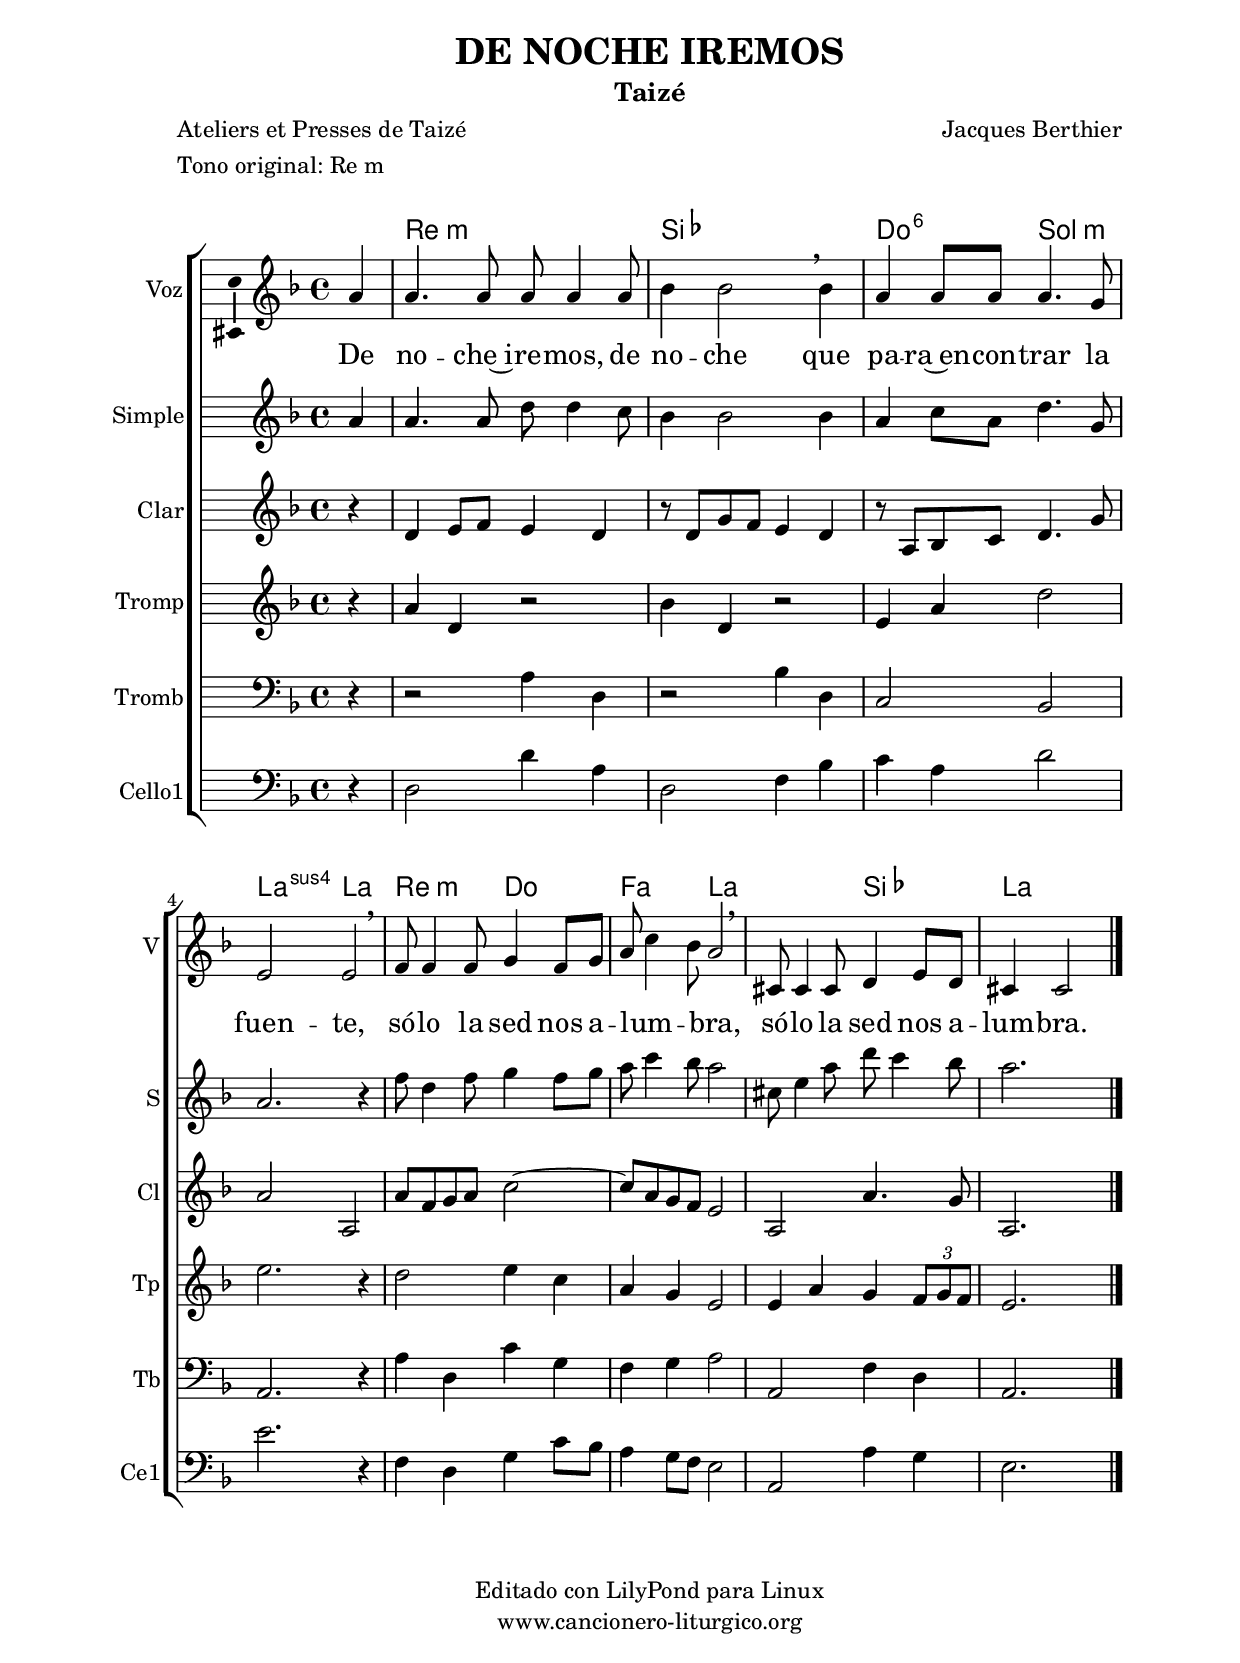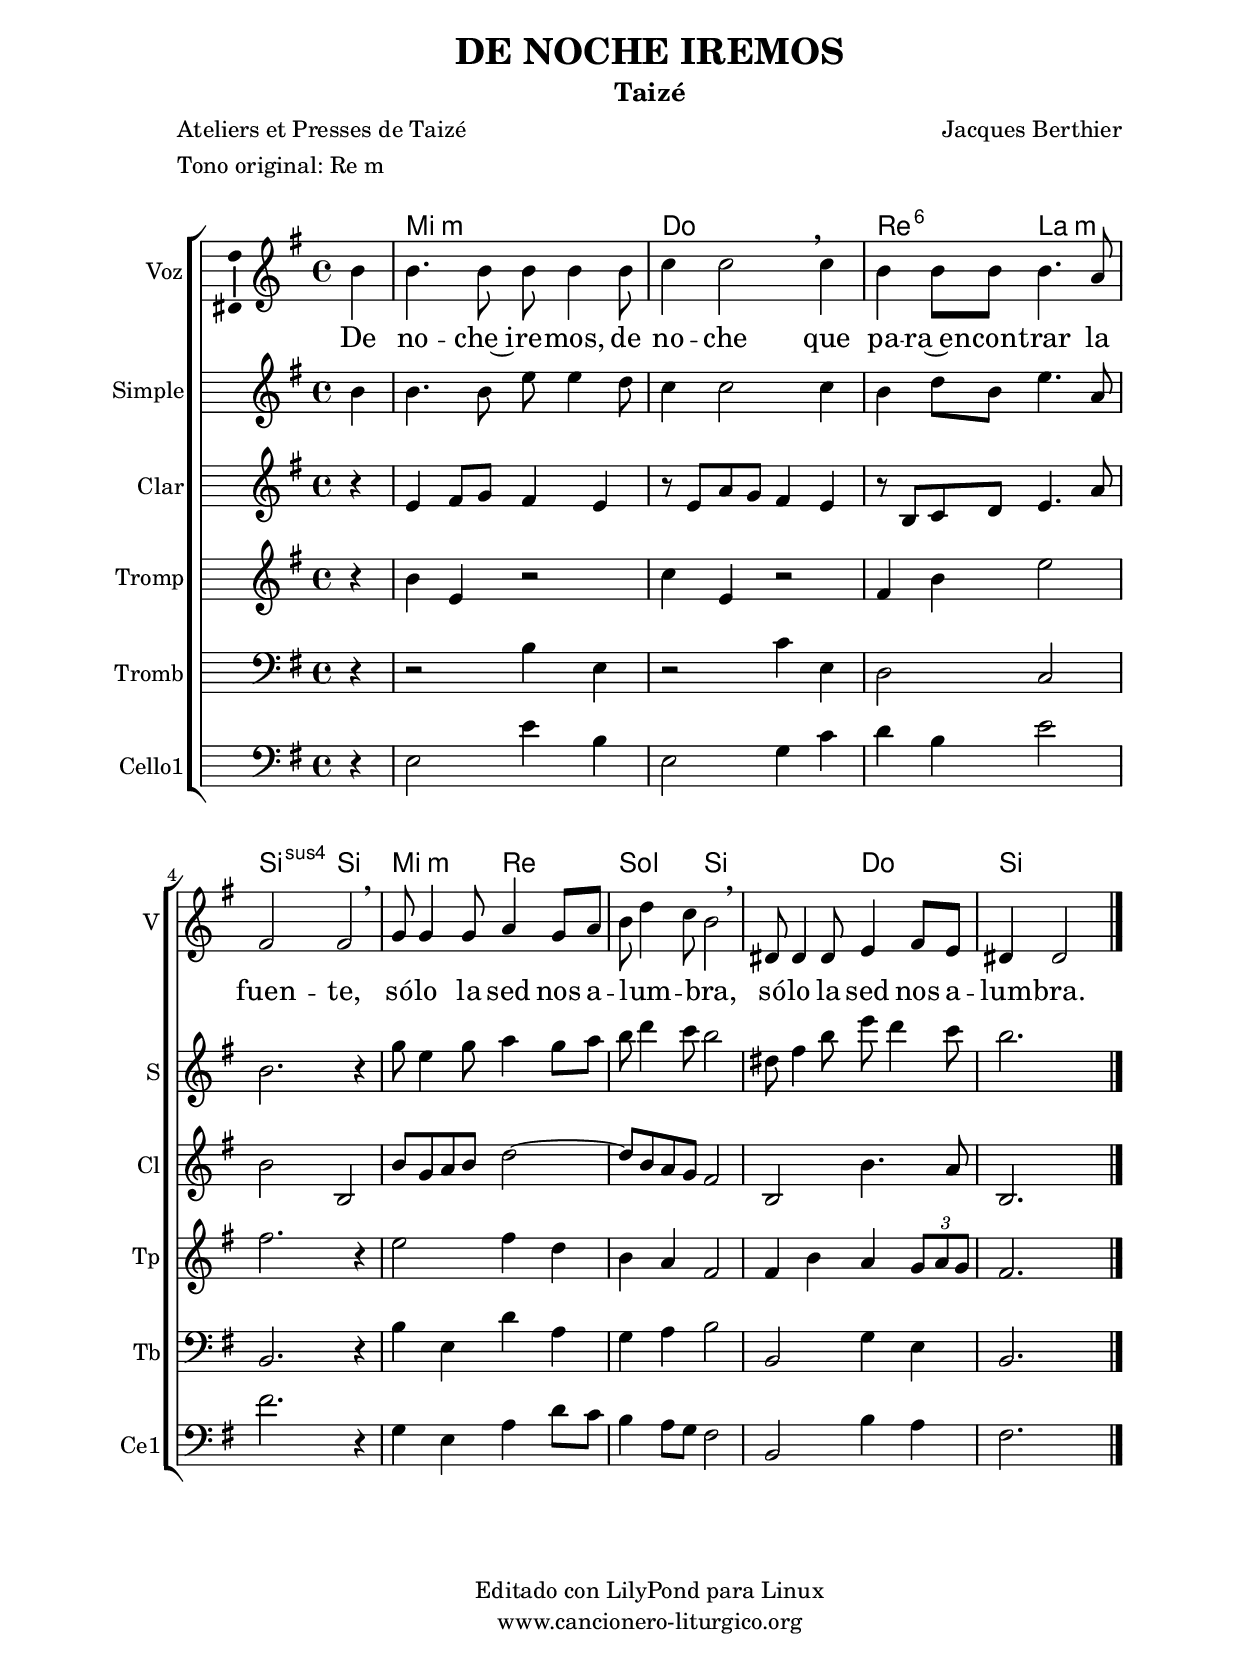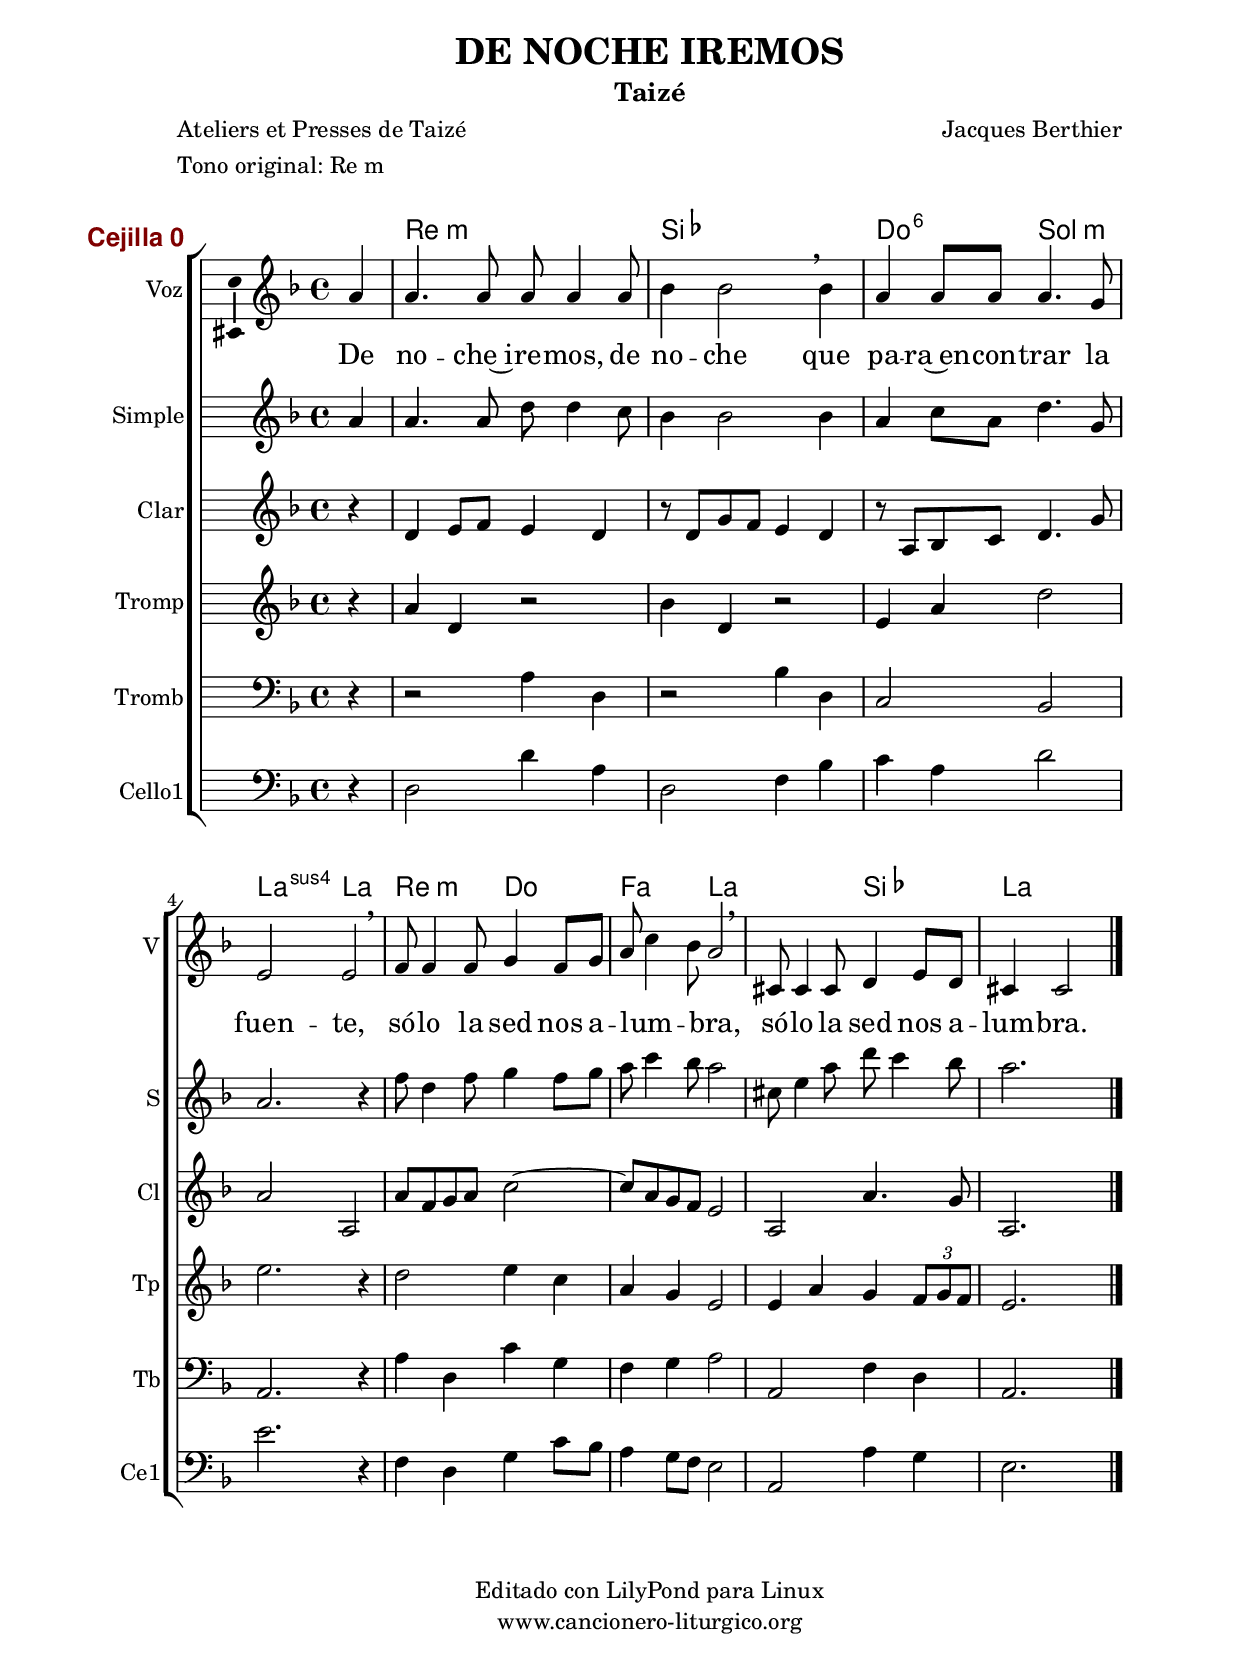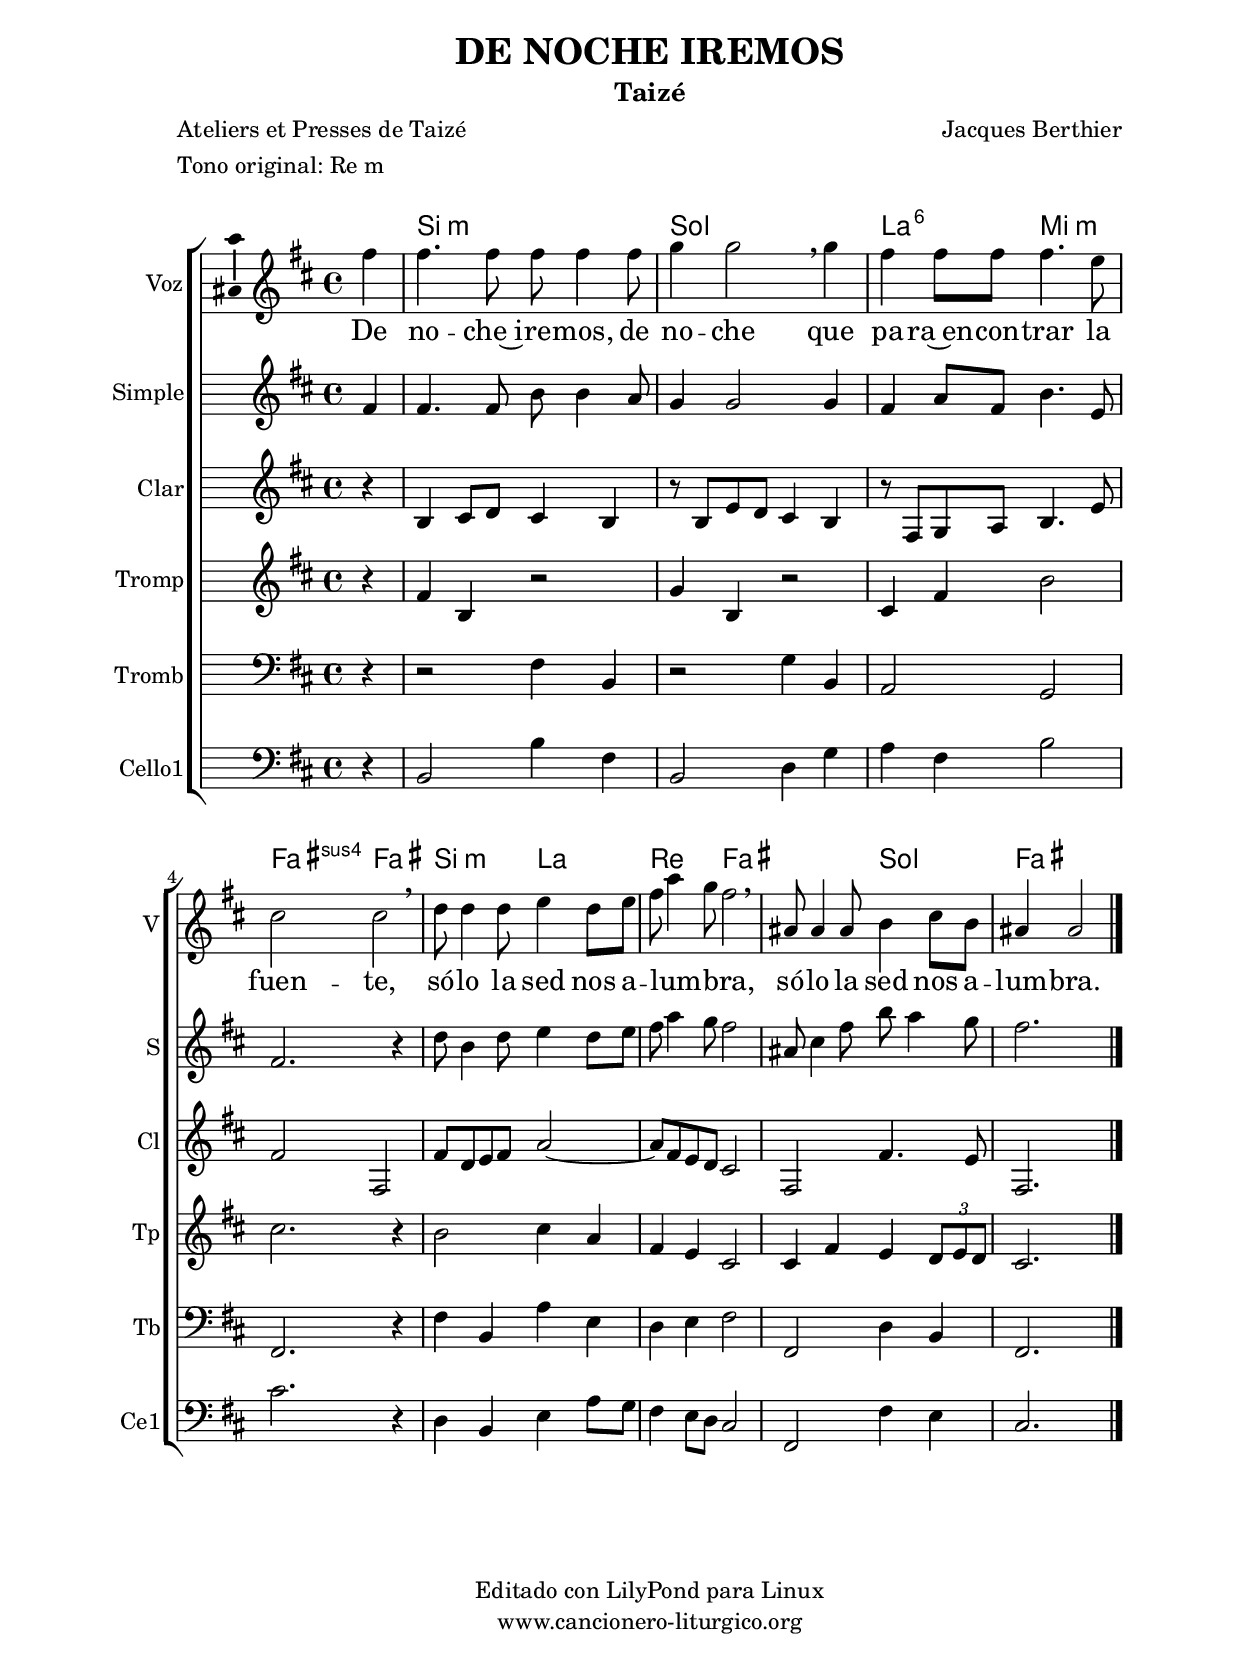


%versión de lilypond para la que se ha escrito esta partitura:
\version "2.16.0"

	%Tamaño papel
	#(set-default-paper-size "a4")
	%Tamaño partitura
	#(set-global-staff-size 20)
	%No responde al pulsar sobre una nota
	#(ly:set-option 'point-and-click #f)

%parámetros del encabezamiento:
\header {
	title = "DE NOCHE IREMOS"
	subtitle = "Taizé"
	composer = "Jacques Berthier"
	poet = "Ateliers et Presses de Taizé"
	meter = "Tono original: Re m"
	arranger = ""
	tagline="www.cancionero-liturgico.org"
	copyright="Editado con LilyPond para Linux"
	tiempo = "Cuaresma"
	usos = "Gracias"
	letra = ""
	}

%parámetros asociados al papel:
\paper  {
	oddHeaderMarkup = \markup {\fill-line { \on-the-fly #not-first-page \fromproperty #'header:title \on-the-fly #not-first-page \fromproperty #'header:composer }}
	evenHeaderMarkup = \markup {\fill-line { \fromproperty #'header:composer \fromproperty #'header:title }}
	#(set-paper-size "a4")
	print-page-number = ##f
	first-page-number = 1
	print-first-page-number = ##f
%	head-separation = 3.0 \cm
	top-margin = 2.0 \cm
	bottom-margin = 0.5\cm
%%%	bottom-margin = -1.0\cm
	left-margin = 3.0 \cm
	line-width = 16.0 \cm 
	indent = 4\mm
	interscoreline = 2.\mm
	between-system-space = 15\mm
%	para que las partituras no llenen la hoja:
	ragged-bottom = ##t
%	idem para la última hoja:
	ragged-last-bottom = ##f
%	para que las partituras llenen el ancho del papel:
	ragged-last = ##f
	after-title-space = 2.5 \cm
%page-count=1
system-count=2

	%Flexible Vertical Spacing
%	markup-markup-spacing =
%	#'((basic-distance . 15) (minimum-distance . 15) (padding . 3))
	markup-system-spacing =
	#'((basic-distance . 15) (minimum-distance . 15) (padding . 3))
	system-system-spacing =
	#'((basic-distance . 15) (minimum-distance . 15) (padding . 3))
	score-system-spacing =
	#'((basic-distance . 15) (minimum-distance . 15) (padding . 5))
%	top-system-spacing = % header
%	#'((basic-distance . 8) (minimum-distance . 0) (padding . 0))
%	top-markup-spacing =
%	#'((basic-distance . 20) (minimum-distance . 20) (padding . 0))
	last-bottom-spacing = % footer
	#'((basic-distance . 5) (minimum-distance . 5) (padding . 0))
%	score-markup-spacing =
%	#'((basic-distance . 16) (minimum-distance . 13) (padding . 0))

	}


%parámetros que afectan a toda la partitura:
global =  {
	%clave de sol (G):
	\clef G
	%armadura:
%%%	\transpose f g
	\key d \minor
	\tempo 4=60
	\set Score.tempoHideNote = ##t
	}


acordes = {
	\italianChords
	\chordmode {
%%%	\transpose f g
{

s4
d1:m bes c2:6 g:m a:sus4 a d:m c f a a bes a1

	}
	}
}

melodia = 

%%%	\transpose f g
{
	\relative c''{
	\time 4/4

\partial4
a4
a4. a8 a a4 a8
bes4 bes2 \breathe bes4
a4 a8 a a4. g8
e2 e \breathe
f8 f4 f8 g4 f8 g
a8 c4 bes8 a2 \breathe
cis,8 cis4 cis8 d4 e8 d
cis4 cis2 s4

\bar "|."
	}
	}

melodiados = 

%%%	\transpose f g
{
	\relative c'{
	\time 4/4

\partial4
a4
f'4. f8 f f4 f8
f4 f2 \breathe f4
e4 e8 e d4. d8
d4 cis8 b cis2 \breathe
d8 d4 d8 e4 d8 e
f2 e \breathe
a,8 a4 a8 bes4 bes8 bes
a4 a2 s4

\bar "|."
	}
	}

melodiatres = 

%%%	\transpose f g
{
	\relative c'{
	\time 4/4

\partial4
a4
a4. a8 d d4 c8
bes4 bes2 \breathe f8 g
a4 a8 a d,4. g8
a2 a \breathe
a8 a4 a8 c4 c8 c
c2 cis \breathe
a8 a4 e8 f4 g8 f
e4 e2 s4

\bar "|."
	}
	}

melodiacuatro = 

%%%	\transpose f g
{
	\relative c{
	\time 4/4

\partial4
a4
d4. d8 d d4 d8
d4 d2 \breathe d4
c4 c8 c bes4. bes8
a2 a \breathe
d8 d4 d8 c4 c8 c
f4 g a2 \breathe
a,8 a4 a8 a4 a8 a
a4 a2 s4

\bar "|."
	}
	}

melodiasimple = 

%%%	\transpose f g
{
	\relative c''{
	\time 4/4

\partial4
a4
a4. a8 d d4 c8
bes4 bes2 bes4
a4 c8 a d4. g,8
a2. r4
f'8 d4 f8 g4 f8 g
a8 c4 bes8 a2
cis,8 e4 a8 d c4 bes8
a2. s4

\bar "|."
	}
	}

melodiaclari = 

%%%	\transpose f g
	\transpose c bes,
{
	\relative c'{
	\time 4/4

\partial4
r4
e4 fis8 g fis4 e
r8 e8 a g fis4 e
r8 b8 c d e4. a8
b2 b,
b'8 g a b d2~
d8 b a g fis2
b,2 b'4. a8
b,2. s4

\bar "|."
	}
	}

melodiaoboe = 

%%%	\transpose f g
{
	\relative c''{
	\time 4/4

\partial4
r4
a2 d
f4 e8 d bes2
e4 d8 c d4. c8
a2 r4 e4
f8 g a d g4 c,8 bes
a4. g8 e2
e1~
e2. s4

\bar "|."
	}
	}

melodiafagot = 

%%%	\transpose f g
{
	\relative c{
	\time 4/4

\partial4
r4
d4. d8 a'2
d,4. d8 bes'2
c4 a f g
a2. r4
d,4 a' c g
a4 d cis2
r1
r2. s4

\bar "|."
	}
	}

melodiatrompe = 

%%%	\transpose f g
	\transpose c bes,
{
	\relative c''{
	\time 4/4

\partial4
r4
b4 e, r2
c'4 e, r2
fis4 b e2
fis2. r4
e2 fis4 d
b4 a fis2
fis4 b a \times 2/3 {g8 a g}
fis2. s4

\bar "|."
	}
	}

melodiatrombon = 

%%%	\transpose f g
{
	\relative c'{
	\time 4/4

\partial4
r4
r2 a4 d,
r2 bes'4 d,
c2 bes
a2. r4
a'4 d, c' g
f4 g a2
a,2 f'4 d
a2. s4

\bar "|."
	}
	}

melodiacello = 

%%%	\transpose f g
{
	\relative c{
	\time 4/4

\partial4
r4
d2 d'4 a
d,2 f4 bes
c4 a d2
e2. r4
f,4 d g c8 bes
a4 g8 f e2
a,2 a'4 g
e2. s4

\bar "|."
	}
	}

melodiacellodos = 

%%%	\transpose f g
{
	\relative c'{
	\time 4/4

\partial4
r4
r2 d4. c8
bes4 f2 r4
e4 a8 e d2
a2. r4
d4 e8 f g a bes c
f,2 e
a8 g f e g f e d
a2. s4

\bar "|."
	}
	}

texto = \lyricmode {
De no -- che~i -- re -- mos, de no -- che
que pa -- ra~en -- con -- trar la fuen -- te,
só -- lo la sed nos a -- lum -- _ _ bra,
só -- lo la sed nos a -- lum -- bra.
	}


acordesStaff = \context ChordNames = acordesStaff <<
	\set chordChanges = ##t
	\acordes
	>>


%%%%%%%%%%%%%%%%%%%%%%%%%%%%%%%%%%% CEJILLA %%%%%%%%%%%%%%%%%%%%%%%%%%%%%%%%%%%
acordescejilla = {
%%%	\override ChordNames.ChordName #'font-size = #-1
%%%	\override ChordNames.ChordName #'font-series = #'bold
	\transpose c c {
		\acordes
		}
	}

acordescejillaStaff = \context ChordNames = acordescejillaStaff <<
	\set Staff.instrumentName = \markup \with-color #darkred \larger \bold \sans "Cejilla 0"
	\set chordChanges = ##t
	\acordescejilla
	>>
%%%%%%%%%%%%%%%%%%%%%%%%%%%%%%%%%%% CEJILLA %%%%%%%%%%%%%%%%%%%%%%%%%%%%%%%%%%%


vozStaff = \context Voice = vozStaff
\with {\consists "Ambitus_engraver"}
<<
	\set Staff.instrumentName = "Voz"
	\set Staff.shortInstrumentName = "V"
%	\set Staff.instrumentName = "Soprano"
%	\set Staff.shortInstrumentName = "S"
%	\set Staff.midiInstrument = #"clarinet"
%	\set Staff.midiInstrument = #"cello"
%	\set Staff.midiInstrument = #"flute"
	\set Staff.midiInstrument = #"electric guitar (jazz)"
%	\set Staff.midiInstrument = #"english horn"
%	\set Staff.midiInstrument = #"violin"
%	\set Staff.midiInstrument = #"glockenspiel"
	\set Staff.midiMinimumVolume = #0.7
	\set Staff.midiMaximumVolume = #0.9
	\global
	\melodia
	>>

vozdosStaff = \context Voice = vozdosStaff
\with {\consists "Ambitus_engraver"}
<<
	\set Staff.instrumentName = "Alto"
	\set Staff.shortInstrumentName = "A"
	\override Staff.StaffSymbol #'staff-space = #(magstep -0.35)
%	\set Staff.midiInstrument = #"clarinet"
%	\set Staff.midiInstrument = #"cello"
%	\set Staff.midiInstrument = #"flute"
	\set Staff.midiInstrument = #"electric guitar (jazz)"
%	\set Staff.midiInstrument = #"english horn"
%	\set Staff.midiInstrument = #"violin"
%	\set Staff.midiInstrument = #"glockenspiel"
	\set Staff.midiMinimumVolume = #0.7
	\set Staff.midiMaximumVolume = #0.9
	\global
	\clef "treble_8"
	\melodiados
	>>

voztresStaff = \context Voice = voztresStaff
\with {\consists "Ambitus_engraver"}
<<
	\set Staff.instrumentName = "Tenor"
	\set Staff.shortInstrumentName = "T"
	\override Staff.StaffSymbol #'staff-space = #(magstep -0.35)
%	\set Staff.midiInstrument = #"clarinet"
%	\set Staff.midiInstrument = #"cello"
%	\set Staff.midiInstrument = #"flute"
	\set Staff.midiInstrument = #"electric guitar (jazz)"
%	\set Staff.midiInstrument = #"english horn"
%	\set Staff.midiInstrument = #"violin"
%	\set Staff.midiInstrument = #"glockenspiel"
	\set Staff.midiMinimumVolume = #0.7
	\set Staff.midiMaximumVolume = #0.9
	\global
%	%Cambio a clave de fa (F):
%	\clef F
	%Cambio a clave de sol octava alta:
	\clef "treble_8"
	\melodiatres
	>>

vozcuatroStaff = \context Voice = vozcuatroStaff
\with {\consists "Ambitus_engraver"}
<<
	\set Staff.instrumentName = "Bajo"
	\set Staff.shortInstrumentName = "B"
	\override Staff.StaffSymbol #'staff-space = #(magstep -0.35)
%	\set Staff.midiInstrument = #"clarinet"
%	\set Staff.midiInstrument = #"cello"
%	\set Staff.midiInstrument = #"flute"
	\set Staff.midiInstrument = #"electric guitar (jazz)"
%	\set Staff.midiInstrument = #"english horn"
%	\set Staff.midiInstrument = #"violin"
%	\set Staff.midiInstrument = #"glockenspiel"
	\set Staff.midiMinimumVolume = #0.7
	\set Staff.midiMaximumVolume = #0.9
	\global
%	%Cambio a clave de fa (F):
%	\clef F
	%Cambio a clave de sol octava alta:
	\clef "treble_8"
	\melodiacuatro
	>>

vozsimpleStaff = \context Voice = vozsimpleStaff
<<
	\set Staff.instrumentName = "Simple"
	\set Staff.shortInstrumentName = "S"
	\override Staff.StaffSymbol #'staff-space = #(magstep -0.35)
	\set Staff.midiInstrument = #"flute"
	\set Staff.midiMinimumVolume = #0.7
	\set Staff.midiMaximumVolume = #0.9
	\global
	\melodiasimple
	>>

vozclariStaff = \context Voice = vozclariStaff
<<
	\set Staff.instrumentName = "Clar"
	\set Staff.shortInstrumentName = "Cl"
	\override Staff.StaffSymbol #'staff-space = #(magstep -0.35)
	\set Staff.midiInstrument = #"flute"
	\set Staff.midiMinimumVolume = #0.7
	\set Staff.midiMaximumVolume = #0.9
	\global
	\melodiaclari
	>>

vozoboeStaff = \context Voice = vozoboeStaff
<<
	\set Staff.instrumentName = "Oboe"
	\set Staff.shortInstrumentName = "Ob"
	\override Staff.StaffSymbol #'staff-space = #(magstep -0.35)
	\set Staff.midiInstrument = #"flute"
	\set Staff.midiMinimumVolume = #0.7
	\set Staff.midiMaximumVolume = #0.9
	\global
	\melodiaoboe
	>>

vozfagotStaff = \context Voice = vozfagotStaff
<<
	\set Staff.instrumentName = "Fagot"
	\set Staff.shortInstrumentName = "Fg"
	\override Staff.StaffSymbol #'staff-space = #(magstep -0.35)
	\set Staff.midiInstrument = #"flute"
	\set Staff.midiMinimumVolume = #0.7
	\set Staff.midiMaximumVolume = #0.9
	\global
%	%Cambio a clave de fa (F):
%	\clef F
	%Cambio a clave de sol octava alta:
	\clef "treble_8"
	\melodiafagot
	>>

voztrompeStaff = \context Voice = voztrompeStaff
<<
	\set Staff.instrumentName = "Tromp"
	\set Staff.shortInstrumentName = "Tp"
	\override Staff.StaffSymbol #'staff-space = #(magstep -0.35)
	\set Staff.midiInstrument = #"flute"
	\set Staff.midiMinimumVolume = #0.7
	\set Staff.midiMaximumVolume = #0.9
	\global
	\melodiatrompe
	>>

voztrombonStaff = \context Voice = voztrombonStaff
<<
	\set Staff.instrumentName = "Tromb"
	\set Staff.shortInstrumentName = "Tb"
	\override Staff.StaffSymbol #'staff-space = #(magstep -0.35)
	\set Staff.midiInstrument = #"flute"
	\set Staff.midiMinimumVolume = #0.7
	\set Staff.midiMaximumVolume = #0.9
	\global
	%Cambio a clave de fa (F):
	\clef F
	\melodiatrombon
	>>

vozcelloStaff = \context Voice = vozcelloStaff
<<
	\set Staff.instrumentName = "Cello1"
	\set Staff.shortInstrumentName = "Ce1"
	\override Staff.StaffSymbol #'staff-space = #(magstep -0.35)
	\set Staff.midiInstrument = #"flute"
	\set Staff.midiMinimumVolume = #0.7
	\set Staff.midiMaximumVolume = #0.9
	\global
	%Cambio a clave de fa (F):
	\clef F
	\melodiacello
	>>

vozcellodosStaff = \context Voice = vozcellodosStaff
<<
	\set Staff.instrumentName = "Cello2"
	\set Staff.shortInstrumentName = "Ce2"
	\override Staff.StaffSymbol #'staff-space = #(magstep -0.35)
	\set Staff.midiInstrument = #"flute"
	\set Staff.midiMinimumVolume = #0.7
	\set Staff.midiMaximumVolume = #0.9
	\global
	%Cambio a clave de fa (F):
	\clef F
	\melodiacellodos
	>>

textoStaff = \context Lyrics = textoStaff <<
	\lyricsto vozStaff \texto
	>>

\book {
	\score {
		\context ChoirStaff {
%			\override StaffGroup.SystemStartBracket #'collapse-height = #1
%			\override Score.SystemStartBar #'collapse-height = #1
			<<
			\acordesStaff
			\vozStaff
			\textoStaff
%			\vozdosStaff
%			\voztresStaff
%			\vozcuatroStaff
			\vozsimpleStaff
			\vozclariStaff
%			\vozoboeStaff
%			\vozfagotStaff
			\voztrompeStaff
			\voztrombonStaff
			\vozcelloStaff
%			\vozcellodosStaff
			>>
			}
		\layout {
	    		\context {
				\Lyrics
				\override LyricText #'font-size = #2
				}
	   		 \context {
				\Score
				\override StaffSymbol #'staff-space = #(magstep +3)
				}
			}
		}
	\score {
		\unfoldRepeats
		\context ChoirStaff {
			<<
			\acordesStaff
			\vozStaff
%			\vozdosStaff
%			\voztresStaff
%			\vozcuatroStaff
			\vozsimpleStaff
			\vozclariStaff
%			\vozoboeStaff
%			\vozfagotStaff
			\voztrompeStaff
			\voztrombonStaff
			\vozcelloStaff
%			\vozcellodosStaff
			>>
			}
		\midi {
	  		\context {
	  			\Score
				tempoWholesPerMinute = #(ly:make-moment 70 4)
				}
			}
		}
	}


%Partitura para guitarra
#(define output-suffix "G")
\book {
	\score {
		\context ChoirStaff {
%			\override StaffGroup.SystemStartBracket #'collapse-height = #1
%			\override Score.SystemStartBar #'collapse-height = #1
			<<
			\acordescejillaStaff
			\vozStaff
			\textoStaff
%			\vozdosStaff
%			\voztresStaff
%			\vozcuatroStaff
			\vozsimpleStaff
			\vozclariStaff
%			\vozoboeStaff
%			\vozfagotStaff
			\voztrompeStaff
			\voztrombonStaff
			\vozcelloStaff
%			\vozcellodosStaff
			>>
			}
		\layout {
%%%%%%%%%%%%%%%%%%%%%%%%%%%%%%%%%%% CEJILLA %%%%%%%%%%%%%%%%%%%%%%%%%%%%%%%%%%%
			\context {
				\ChordNames \consists Instrument_name_engraver
				}
%%%%%%%%%%%%%%%%%%%%%%%%%%%%%%%%%%% CEJILLA %%%%%%%%%%%%%%%%%%%%%%%%%%%%%%%%%%%
	    		\context {
				\Lyrics
				\override LyricText #'font-size = #2
				}
	   		 \context {
				\Score
				\override StaffSymbol #'staff-space = #(magstep +3)
				}
			}
		}
	}


#(define output-suffix "C")
\book {
	\score {
		\context ChoirStaff {
%			\override StaffGroup.SystemStartBracket #'collapse-height = #1
%			\override Score.SystemStartBar #'collapse-height = #1
\transpose c d
			<<
			\acordesStaff
			\vozStaff
			\textoStaff
%			\vozdosStaff
%			\voztresStaff
%			\vozcuatroStaff
			\vozsimpleStaff
			\vozclariStaff
%			\vozoboeStaff
%			\vozfagotStaff
			\voztrompeStaff
			\voztrombonStaff
			\vozcelloStaff
%			\vozcellodosStaff
			>>
			}
		\layout {
	    		\context {
				\Lyrics
				\override LyricText #'font-size = #2
				}
	   		 \context {
				\Score
				\override StaffSymbol #'staff-space = #(magstep +3)
				}
			}
		}
	}


#(define output-suffix "S")
\book {
	\score {
		\context ChoirStaff {
%			\override StaffGroup.SystemStartBracket #'collapse-height = #1
%			\override Score.SystemStartBar #'collapse-height = #1
\transpose c a,
			<<
			\acordesStaff
\transpose a a'
			\vozStaff
			\textoStaff
%			\vozdosStaff
%			\voztresStaff
%			\vozcuatroStaff
			\vozsimpleStaff
			\vozclariStaff
%			\vozoboeStaff
%			\vozfagotStaff
			\voztrompeStaff
			\voztrombonStaff
			\vozcelloStaff
%			\vozcellodosStaff
			>>
			}
		\layout {
	    		\context {
				\Lyrics
				\override LyricText #'font-size = #2
				}
	   		 \context {
				\Score
				\override StaffSymbol #'staff-space = #(magstep +3)
				}
			}
		}
	}


